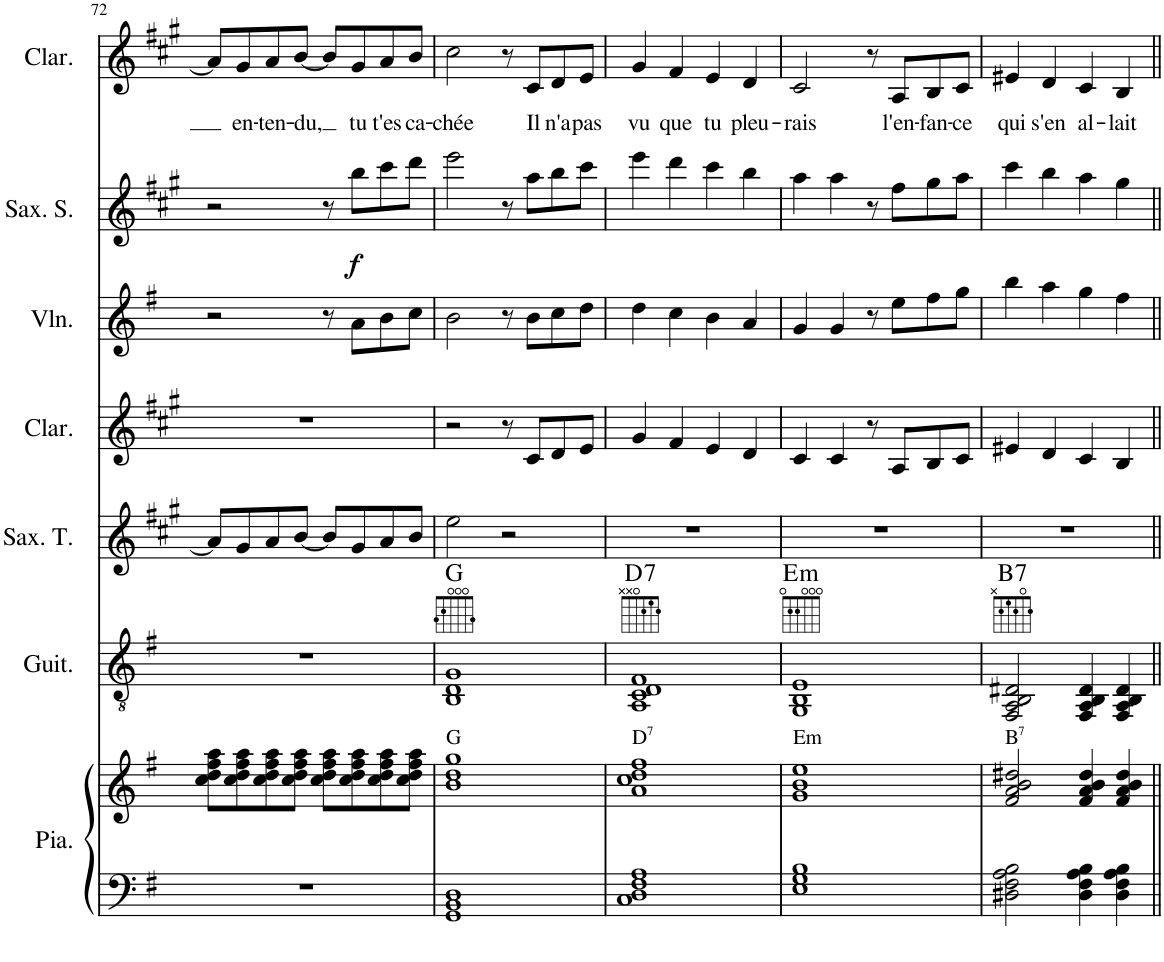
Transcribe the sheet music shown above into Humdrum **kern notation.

**kern	**kern	**kern	**harte	**kern	**kern	**kern	**kern	**dynam	**kern	**text
*part7	*part7	*part6	*part6	*part5	*part4	*part3	*part2	*part2	*part1	*part1
*staff8	*staff7	*staff6	*	*staff5	*staff4	*staff3	*staff2	*staff2	*staff1	*staff1
*I"Piano	*	*I"Guitare	*	*I"Saxophone Ténor	*I"Clarinette	*I"Violon	*I"Saxophone Soprano	*	*I"Clarinette	*
*I'Pia.	*	*I'Guit.	*	*I'Sax. T.	*I'Clar.	*I'Vln.	*I'Sax. S.	*	*I'Clar.	*
!!LO:PB:g=z
*clefF4	*clefG2	*clefGv2	*	*clefG2	*clefG2	*clefG2	*clefG2	*	*clefG2	*
*	*	*	*	*Trd8c14	*Trd1c2	*	*Trd1c2	*	*Trd1c2	*
*k[f#]	*k[f#]	*k[f#]	*	*k[f#c#g#]	*k[f#c#g#]	*k[f#]	*k[f#c#g#]	*	*k[f#c#g#]	*
*M4/4	*M4/4	*M4/4	*	*M4/4	*M4/4	*M4/4	*M4/4	*	*M4/4	*
=72	=72	=72	=72	=72	=72	=72	=72	=72	=72	=72
1r	8cc\ 8dd\ 8ff#\ 8aa\L	1r	.	8a/L]	1r	2r	2r	.	8a/L]	.
!	!	!	!	!	!	!	!	!	!	!LO:LY:b
.	8cc\ 8dd\ 8ff#\ 8aa\	.	.	8g#/	.	.	.	.	8g#/	en-
!	!	!	!	!	!	!	!	!	!	!LO:LY:b
.	8cc\ 8dd\ 8ff#\ 8aa\	.	.	8a/	.	.	.	.	8a/	-ten-
!	!	!	!	!	!	!	!	!	!	!LO:LY:b
.	8cc\ 8dd\ 8ff#\ 8aa\J	.	.	[8b/J	.	.	.	.	[8b/J	-du,
.	8cc\ 8dd\ 8ff#\ 8aa\L	.	.	8b/L]	.	8r	8r	.	8b/L]	.
!	!	!	!	!	!	!	!	!LO:DY:b	!	!LO:LY:b
.	8cc\ 8dd\ 8ff#\ 8aa\	.	.	8g#/	.	8a\L	8bb\L	f	8g#/	tu
!	!	!	!	!	!	!	!	!	!	!LO:LY:b
.	8cc\ 8dd\ 8ff#\ 8aa\	.	.	8a/	.	8b\	8ccc#\	.	8a/	t'es
!	!	!	!	!	!	!	!	!	!	!LO:LY:b
.	8cc\ 8dd\ 8ff#\ 8aa\J	.	.	8b/J	.	8cc\J	8ddd\J	.	8b/J	ca-
=73	=73	=73	=73	=73	=73	=73	=73	=73	=73	=73
!	!LO:TX:a:t=G	!	!	!	!	!	!	!	!	!
!	!	!	!	!	!	!	!	!	!	!LO:LY:b
1GG 1BB 1D	1b 1dd 1gg	1BB 1D 1G	G:maj	2ee\	2r	2b\	2eee\	.	2cc#\	-chée
.	.	.	.	2r	8r	8r	8r	.	8r	.
!	!	!	!	!	!	!	!	!	!	!LO:LY:b
.	.	.	.	.	8c#/L	8b\L	8aa\L	.	8c#/L	Il
!	!	!	!	!	!	!	!	!	!	!LO:LY:b
.	.	.	.	.	8d/	8cc\	8bb\	.	8d/	n'a
!	!	!	!	!	!	!	!	!	!	!LO:LY:b
.	.	.	.	.	8e/J	8dd\J	8ccc#\J	.	8e/J	pas
=74	=74	=74	=74	=74	=74	=74	=74	=74	=74	=74
!	!LO:TX:a:t=D	!	!	!	!	!	!	!	!	!
!	!LO:TX:a:t=7	!	!	!	!	!	!	!	!	!
!	!	!	!LO:H:kt=7	!	!	!	!	!	!	!LO:LY:b
1C 1D 1F# 1A	1a 1cc 1dd 1ff#	1AA 1C 1D 1F#	D:7	1r	4g#/	4dd\	4eee\	.	4g#/	vu
!	!	!	!	!	!	!	!	!	!	!LO:LY:b
.	.	.	.	.	4f#/	4cc\	4ddd\	.	4f#/	que
!	!	!	!	!	!	!	!	!	!	!LO:LY:b
.	.	.	.	.	4e/	4b\	4ccc#\	.	4e/	tu
!	!	!	!	!	!	!	!	!	!	!LO:LY:b
.	.	.	.	.	4d/	4a/	4bb\	.	4d/	pleu-
=75	=75	=75	=75	=75	=75	=75	=75	=75	=75	=75
!	!LO:TX:a:t=Em	!	!	!	!	!	!	!	!	!
!	!	!	!LO:H:kt=m	!	!	!	!	!	!	!LO:LY:b
1E 1G 1B	1g 1b 1ee	1GG 1BB 1E	E:min	1r	4c#/	4g/	4aa\	.	2c#/	-rais
.	.	.	.	.	4c#/	4g/	4aa\	.	.	.
.	.	.	.	.	8r	8r	8r	.	8r	.
!	!	!	!	!	!	!	!	!	!	!LO:LY:b
.	.	.	.	.	8A/L	8ee\L	8ff#\L	.	8A/L	l'en-
!	!	!	!	!	!	!	!	!	!	!LO:LY:b
.	.	.	.	.	8B/	8ff#\	8gg#\	.	8B/	-fan-
!	!	!	!	!	!	!	!	!	!	!LO:LY:b
.	.	.	.	.	8c#/J	8gg\J	8aa\J	.	8c#/J	-ce
=76	=76	=76	=76	=76	=76	=76	=76	=76	=76	=76
!	!LO:TX:a:t=B	!	!	!	!	!	!	!	!	!
!	!LO:TX:a:t=7	!	!	!	!	!	!	!	!	!
!	!	!	!LO:H:kt=7	!	!	!	!	!	!	!LO:LY:b
2D#X\ 2F#\ 2A\ 2B\	2f#/ 2a/ 2b/ 2dd#X/	2FF#/ 2AA/ 2BB/ 2D#X/	B:7	1r	4e#X/	4bb\	4ccc#\	.	4e#X/	qui
!	!	!	!	!	!	!	!	!	!	!LO:LY:b
.	.	.	.	.	4d/	4aa\	4bb\	.	4d/	s'en
!	!	!	!	!	!	!	!	!	!	!LO:LY:b
4D#\ 4F#\ 4A\ 4B\	4f#/ 4a/ 4b/ 4dd#/	4FF#/ 4AA/ 4BB/ 4D#/	.	.	4c#/	4gg\	4aa\	.	4c#/	al-
!	!	!	!	!	!	!	!	!	!	!LO:LY:b
4D#\ 4F#\ 4A\ 4B\	4f#/ 4a/ 4b/ 4dd#/	4FF#/ 4AA/ 4BB/ 4D#/	.	.	4B/	4ff#\	4gg#\	.	4B/	-lait
=||	=||	=||	=||	=||	=||	=||	=||	=||	=||	=||
*-	*-	*-	*-	*-	*-	*-	*-	*-	*-	*-
